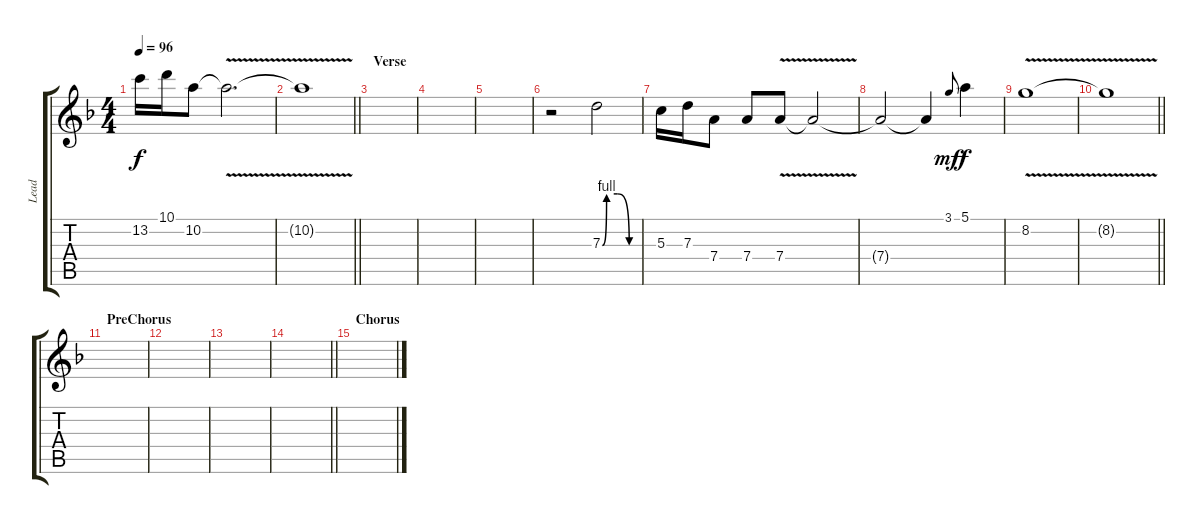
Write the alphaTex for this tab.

\track ("Lead" "Lead") {instrument distortionguitar}
\staff {score tabs}
\tuning (E4 B3 G3 D3 A2 E2) {hide}
\ts (4 4)
\tempo 96
\clef g2
\ks dminor
13.2.16{dy f} 10.1.16 10.2.8 10.2{v t}.2{d} |
\barLineRight lightlight
10.2{t}.1 |
\section ("" "Verse")
|
|
|
r.2 7.3{be (custom 0 0 7 4 25 4 45 0 60 0)}.2 |
5.3.16 7.3.16 7.4.8 7.4.8 7.4{v}.8 7.4{t}.2 |
7.4{t}.2 7.4{t}.4 3.1.8{gr onbeat dy mf} 5.1.4{dy f} |
8.2{v}.1 |
\barLineRight lightlight
8.2{t}.1 |
\section ("" "PreChorus")
|
|
|
\barLineRight lightlight
|
\section ("" "Chorus")
